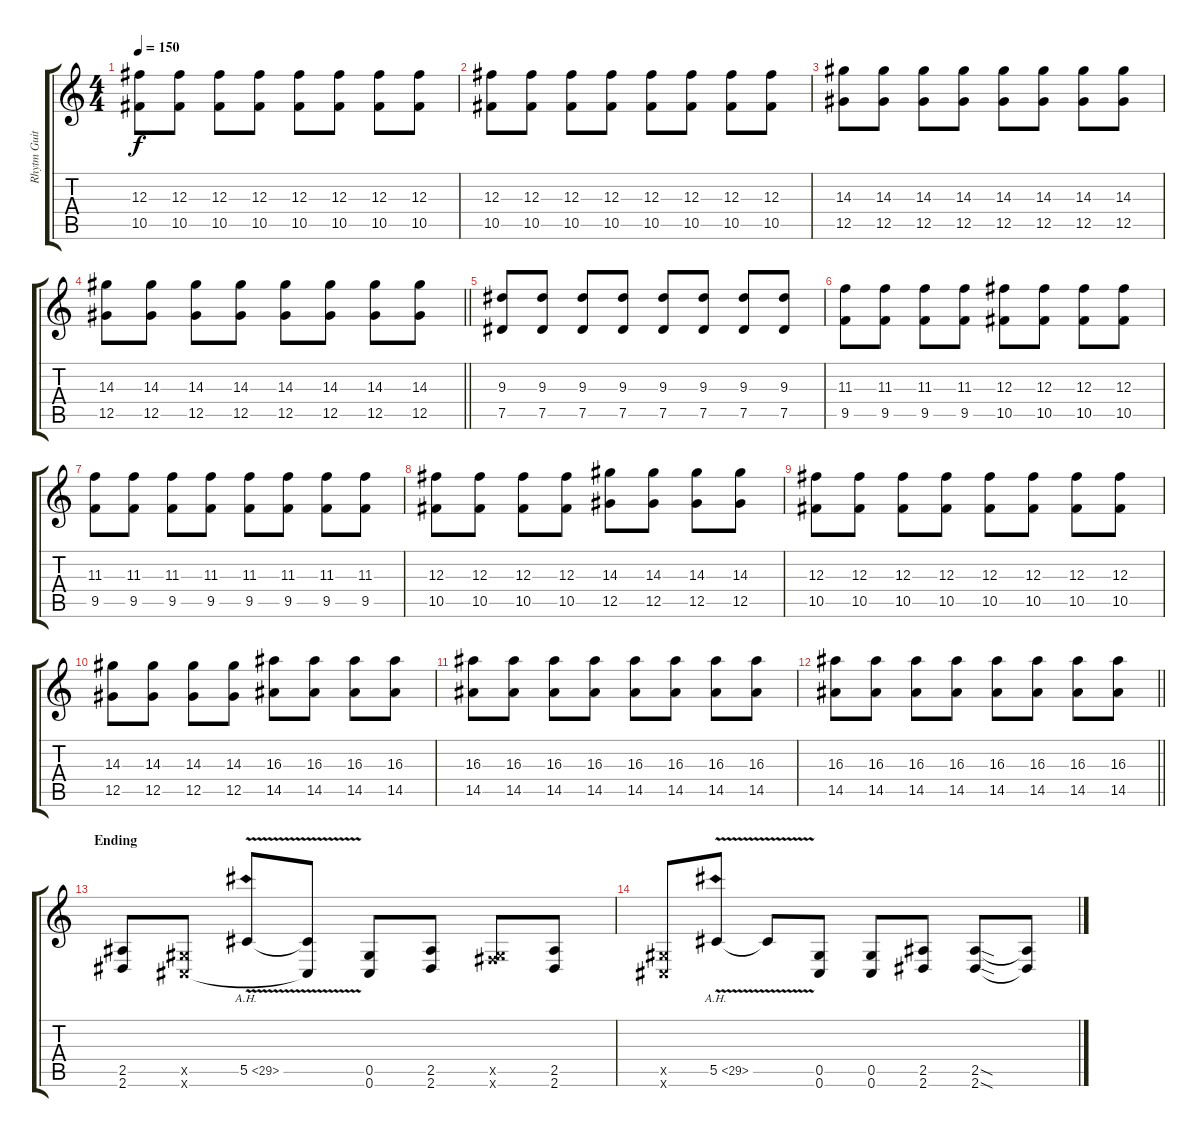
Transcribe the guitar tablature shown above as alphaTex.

\track ("Rhytm Guitar [R]" "Rhytm Guit") {instrument distortionguitar}
\staff {score tabs}
\tuning (Eb4 Bb3 Gb3 Db3 Ab2 Db2) {hide}
\ts (4 4)
\tempo 150
\clef g2
\ks c
(12.3 10.5).8{dy f} (12.3 10.5).8 (12.3 10.5).8 (12.3 10.5).8 (12.3 10.5).8 (12.3 10.5).8 (12.3 10.5).8 (12.3 10.5).8 |
(12.3 10.5).8 (12.3 10.5).8 (12.3 10.5).8 (12.3 10.5).8 (12.3 10.5).8 (12.3 10.5).8 (12.3 10.5).8 (12.3 10.5).8 |
(14.3 12.5).8 (14.3 12.5).8 (14.3 12.5).8 (14.3 12.5).8 (14.3 12.5).8 (14.3 12.5).8 (14.3 12.5).8 (14.3 12.5).8 |
\barLineRight lightlight
(14.3 12.5).8 (14.3 12.5).8 (14.3 12.5).8 (14.3 12.5).8 (14.3 12.5).8 (14.3 12.5).8 (14.3 12.5).8 (14.3 12.5).8 |
(9.3 7.5).8 (9.3 7.5).8 (9.3 7.5).8 (9.3 7.5).8 (9.3 7.5).8 (9.3 7.5).8 (9.3 7.5).8 (9.3 7.5).8 |
(11.3 9.5).8 (11.3 9.5).8 (11.3 9.5).8 (11.3 9.5).8 (12.3 10.5).8 (12.3 10.5).8 (12.3 10.5).8 (12.3 10.5).8 |
(11.3 9.5).8 (11.3 9.5).8 (11.3 9.5).8 (11.3 9.5).8 (11.3 9.5).8 (11.3 9.5).8 (11.3 9.5).8 (11.3 9.5).8 |
(12.3 10.5).8 (12.3 10.5).8 (12.3 10.5).8 (12.3 10.5).8 (14.3 12.5).8 (14.3 12.5).8 (14.3 12.5).8 (14.3 12.5).8 |
(12.3 10.5).8 (12.3 10.5).8 (12.3 10.5).8 (12.3 10.5).8 (12.3 10.5).8 (12.3 10.5).8 (12.3 10.5).8 (12.3 10.5).8 |
(14.3 12.5).8 (14.3 12.5).8 (14.3 12.5).8 (14.3 12.5).8 (16.3 14.5).8 (16.3 14.5).8 (16.3 14.5).8 (16.3 14.5).8 |
(16.3 14.5).8 (16.3 14.5).8 (16.3 14.5).8 (16.3 14.5).8 (16.3 14.5).8 (16.3 14.5).8 (16.3 14.5).8 (16.3 14.5).8 |
\barLineRight lightlight
(16.3 14.5).8 (16.3 14.5).8 (16.3 14.5).8 (16.3 14.5).8 (16.3 14.5).8 (16.3 14.5).8 (16.3 14.5).8 (16.3 14.5).8 |
\section ("" "Ending")
(2.5 2.6).8 (0.5{x} 0.6{x}).8 5.5{ah 24 v}.8 (5.5{t} 0.6{t}).8 (0.5 0.6).8 (2.5 2.6).8 (0.5{x} 5.6{x}).8 (2.5 2.6).8 |
(0.5{x} 0.6{x}).8 5.5{ah 24 v}.8 5.5{t}.8 (0.5 0.6).8 (0.5 0.6).8 (2.5 2.6).8 (2.5{sod} 2.6{sod}).8 (2.5{t} 2.6{t}).8
